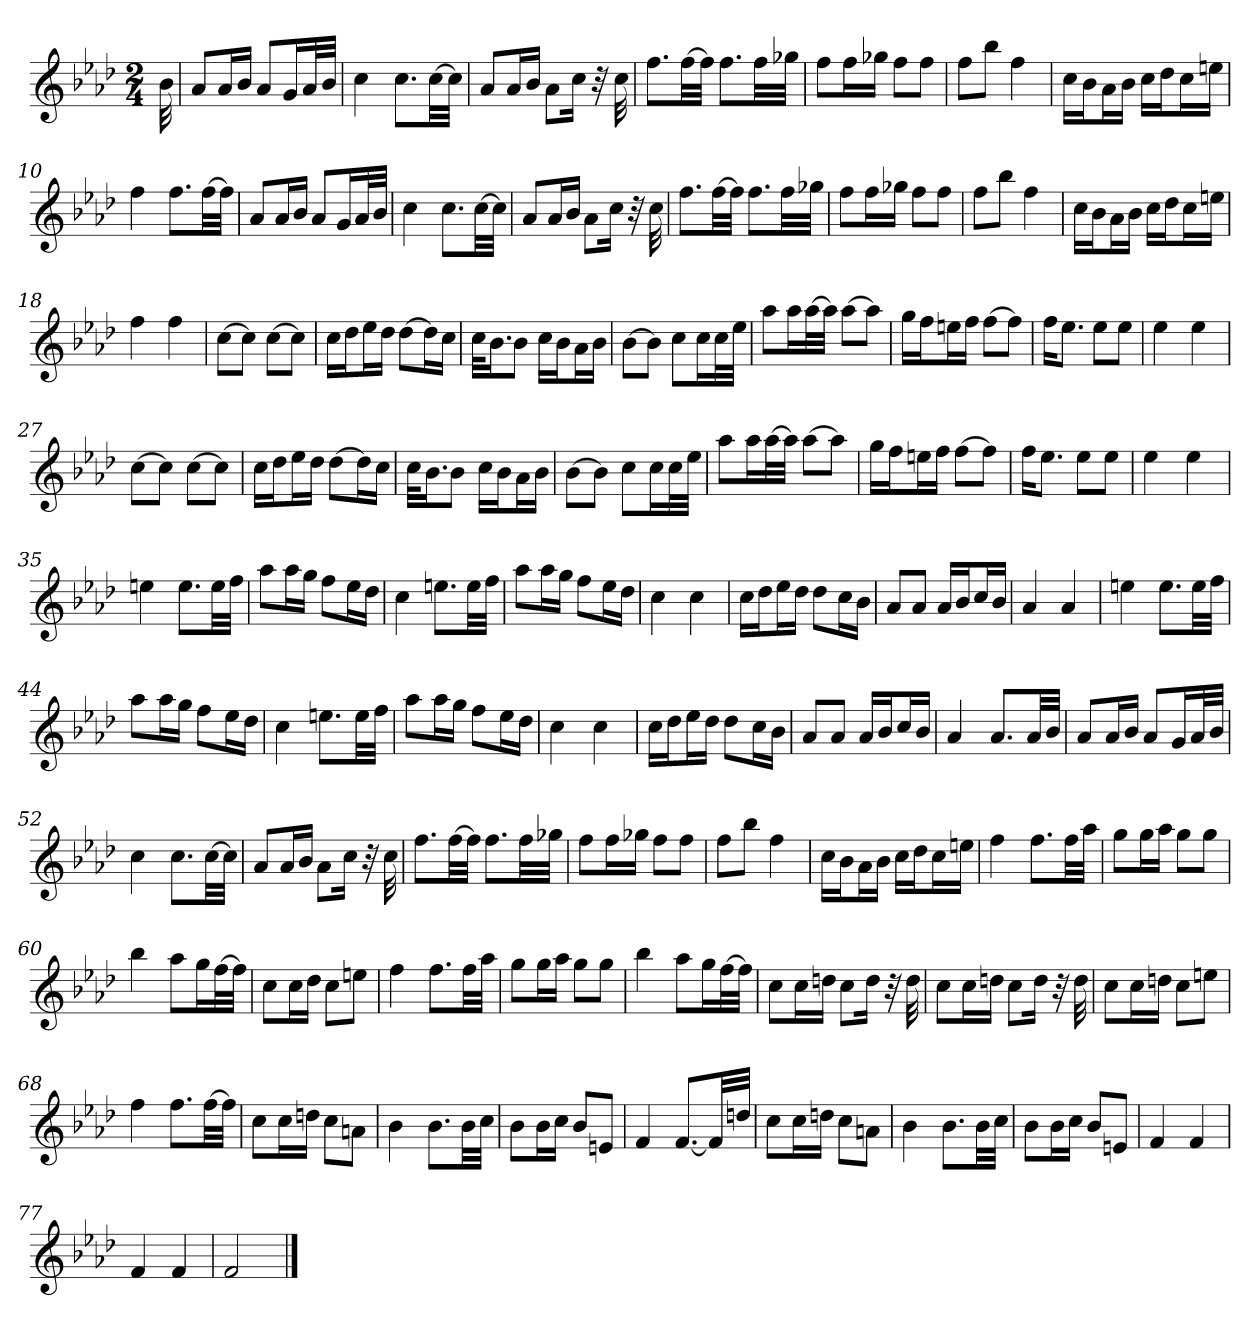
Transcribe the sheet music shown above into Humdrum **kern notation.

**kern
*part1
*staff1
*clefG2
*k[b-e-a-d-]
*A-:
*M2/4
=
32b-
=3
8a-/L
16a-/L
16b-/JJ
8a-/L
16g/L
32a-/L
32b-/JJJ
=4
4cc
8.cc\L
[32cc\LL
32cc\JJJ]
=5
8a-/L
16a-/L
16b-/JJ
8a-\L
16cc\Jk
32r
32cc
=6
8.ff\L
[32ff\LL
32ff\JJJ]
8.ff\L
32ff\LL
32gg-X\JJJ
=7
8ff\L
16ff\L
16gg-X\JJ
8ff\L
8ff\J
=8
8ff\L
8bb-\J
4ff
=9
16cc\LL
16b-\J
16a-\L
16b-\JJ
16cc\LL
16dd-\J
16cc\L
16een\JJ
=10
4ff
8.ff\L
[32ff\LL
32ff\JJJ]
=11
8a-/L
16a-/L
16b-/JJ
8a-/L
16g/L
32a-/L
32b-/JJJ
=12
4cc
8.cc\L
[32cc\LL
32cc\JJJ]
=13
8a-/L
16a-/L
16b-/JJ
8a-\L
16cc\Jk
32r
32cc
=14
8.ff\L
[32ff\LL
32ff\JJJ]
8.ff\L
32ff\LL
32gg-X\JJJ
=15
8ff\L
16ff\L
16gg-X\JJ
8ff\L
8ff\J
=16
8ff\L
8bb-\J
4ff
=17
16cc\LL
16b-\J
16a-\L
16b-\JJ
16cc\LL
16dd-\J
16cc\L
16een\JJ
=18
4ff
4ff
=19
[8cc\L
8cc\J]
[8cc\L
8cc\J]
=20
16cc\LL
16dd-\J
16ee-\L
16dd-\JJ
[8dd-\L
16dd-\L]
16cc\JJ
=21
32cc\KLL
16.b-\J
8b-\J
16cc\LL
16b-\J
16a-\L
16b-\JJ
=22
[8b-\L
8b-\J]
8cc\L
16cc\L
32cc\L
32ee-\JJJ
=23
8aa-\L
16aa-\L
[32aa-\L
32aa-\JJJ]
[8aa-\L
8aa-\J]
=24
16gg\LL
16ff\J
16een\L
16ff\JJ
[8ff\L
8ff\J]
=25
16ff\KL
8.ee-\J
8ee-\L
8ee-\J
=26
4ee-
4ee-
=27
[8cc\L
8cc\J]
[8cc\L
8cc\J]
=28
16cc\LL
16dd-\J
16ee-\L
16dd-\JJ
[8dd-\L
16dd-\L]
16cc\JJ
=29
32cc\KLL
16.b-\J
8b-\J
16cc\LL
16b-\J
16a-\L
16b-\JJ
=30
[8b-\L
8b-\J]
8cc\L
16cc\L
32cc\L
32ee-\JJJ
=31
8aa-\L
16aa-\L
[32aa-\L
32aa-\JJJ]
[8aa-\L
8aa-\J]
=32
16gg\LL
16ff\J
16een\L
16ff\JJ
[8ff\L
8ff\J]
=33
16ff\KL
8.ee-\J
8ee-\L
8ee-\J
=34
4ee-
4ee-
=35
4een
8.ee\L
32ee\LL
32ff\JJJ
=36
8aa-\L
16aa-\L
16gg\JJ
8ff\L
16ee-\L
16dd-\JJ
=37
4cc
8.een\L
32ee\LL
32ff\JJJ
=38
8aa-\L
16aa-\L
16gg\JJ
8ff\L
16ee-\L
16dd-\JJ
=39
4cc
4cc
=40
16cc\LL
16dd-\J
16ee-\L
16dd-\JJ
8dd-\L
16cc\L
16b-\JJ
=41
8a-/L
8a-/J
16a-/LL
16b-/J
16cc/L
16b-/JJ
=42
4a-
4a-
=43
4een
8.ee\L
32ee\LL
32ff\JJJ
=44
8aa-\L
16aa-\L
16gg\JJ
8ff\L
16ee-\L
16dd-\JJ
=45
4cc
8.een\L
32ee\LL
32ff\JJJ
=46
8aa-\L
16aa-\L
16gg\JJ
8ff\L
16ee-\L
16dd-\JJ
=47
4cc
4cc
=48
16cc\LL
16dd-\J
16ee-\L
16dd-\JJ
8dd-\L
16cc\L
16b-\JJ
=49
8a-/L
8a-/J
16a-/LL
16b-/J
16cc/L
16b-/JJ
=50
4a-
8.a-/L
32a-/LL
32b-/JJJ
=51
8a-/L
16a-/L
16b-/JJ
8a-/L
16g/L
32a-/L
32b-/JJJ
=52
4cc
8.cc\L
[32cc\LL
32cc\JJJ]
=53
8a-/L
16a-/L
16b-/JJ
8a-\L
16cc\Jk
32r
32cc
=54
8.ff\L
[32ff\LL
32ff\JJJ]
8.ff\L
32ff\LL
32gg-X\JJJ
=55
8ff\L
16ff\L
16gg-X\JJ
8ff\L
8ff\J
=56
8ff\L
8bb-\J
4ff
=57
16cc\LL
16b-\J
16a-\L
16b-\JJ
16cc\LL
16dd-\J
16cc\L
16een\JJ
=58
4ff
8.ff\L
32ff\LL
32aa-\JJJ
=59
8gg\L
16gg\L
16aa-\JJ
8gg\L
8gg\J
=60
4bb-
8aa-\L
16gg\L
[32ff\L
32ff\JJJ]
=61
8cc\L
16cc\L
16dd-\JJ
8cc\L
8een\J
=62
4ff
8.ff\L
32ff\LL
32aa-\JJJ
=63
8gg\L
16gg\L
16aa-\JJ
8gg\L
8gg\J
=64
4bb-
8aa-\L
16gg\L
[32ff\L
32ff\JJJ]
=65
8cc\L
16cc\L
16ddn\JJ
8cc\L
16dd\Jk
32r
32dd
=66
8cc\L
16cc\L
16ddn\JJ
8cc\L
16dd\Jk
32r
32dd
=67
8cc\L
16cc\L
16ddn\JJ
8cc\L
8een\J
=68
4ff
8.ff\L
[32ff\LL
32ff\JJJ]
=69
8cc\L
16cc\L
16ddn\JJ
8cc\L
8an\J
=70
4b-
8.b-\L
32b-\LL
32cc\JJJ
=71
8b-\L
16b-\L
16cc\JJ
8b-/L
8en/J
=72
4f
[8.f/L
32f/LL]
32ddn/JJJ
=73
8cc\L
16cc\L
16ddn\JJ
8cc\L
8an\J
=74
4b-
8.b-\L
32b-\LL
32cc\JJJ
=75
8b-\L
16b-\L
16cc\JJ
8b-/L
8en/J
=76
4f
4f
=77
4f
4f
=78
2f
==
*-
